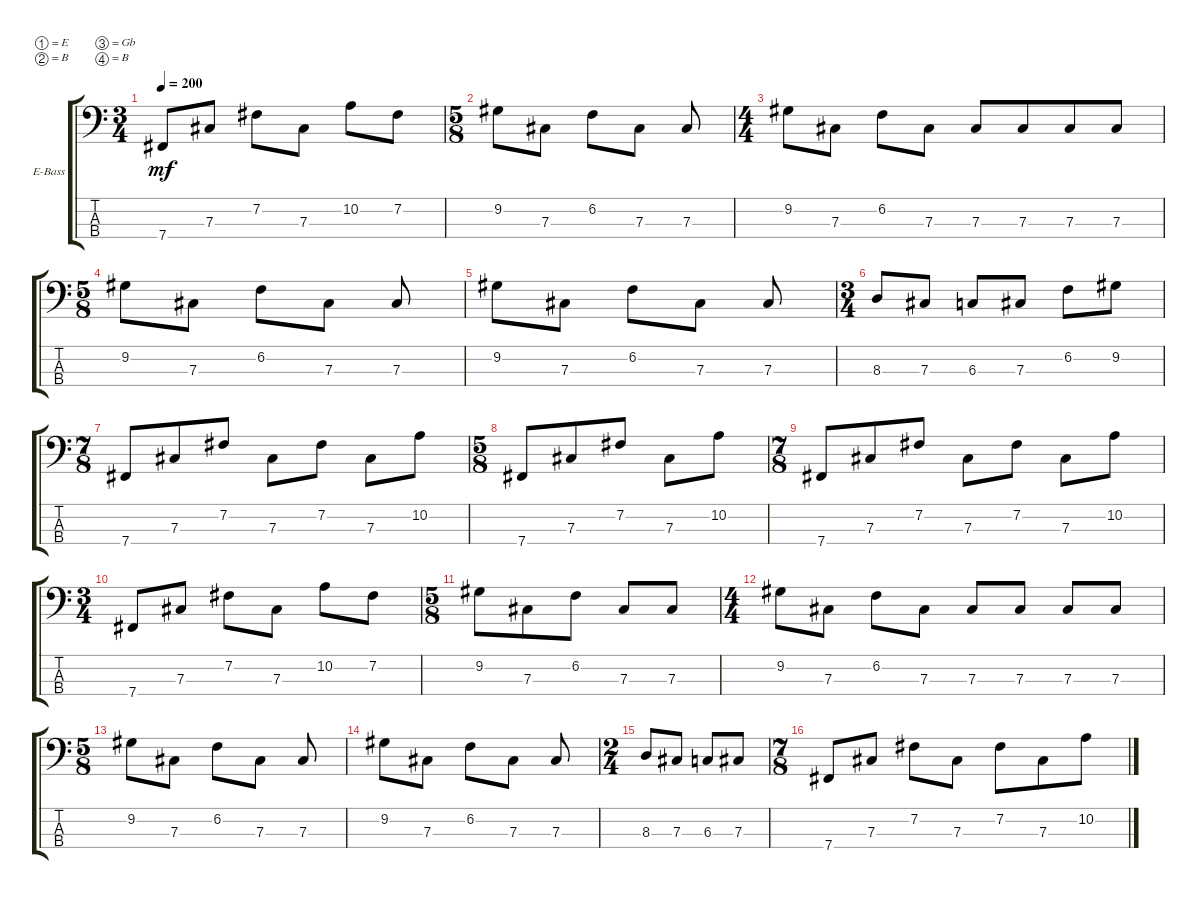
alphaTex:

\bracketExtendMode groupsimilarinstruments
\firstSystemTrackNameOrientation horizontal
\otherSystemsTrackNameOrientation horizontal
\track ("Electric Bass" "E-Bass") {instrument electricbassfinger}
\staff {score tabs}
\tuning (E2 B1 Gb1 B0)
\ts (3 4)
\beaming (8 2 2 2)
\tempo 200
\clef f4
\scale
0.333333
\ks c
7.4.8{dy mf} 7.3.8 7.2.8 7.3.8 10.2.8 7.2.8 |
\ts (5 8)
\beaming (8 2 2 1)
\scale
0.333333 9.2.8 7.3.8 6.2.8 7.3.8 7.3.8 |
\ts (4 4)
\beaming (8 2 2 4)
\scale
0.39527 9.2.8 7.3.8 6.2.8 7.3.8 7.3.8 7.3.8 7.3.8 7.3.8 |
\ts (5 8)
\beaming (8 2 2 1)
\scale
0.39527 9.2.8 7.3.8 6.2.8 7.3.8 7.3.8 |
\scale
0.209459 9.2.8 7.3.8 6.2.8 7.3.8 7.3.8 |
\ts (3 4)
\beaming (8 2 2 2)
\scale
0.333333 8.3.8 7.3.8 6.3.8 7.3.8 6.2.8 9.2.8 |
\ts (7 8)
\beaming (8 3 2 2)
\scale
0.333333 7.4.8 7.3.8 7.2.8 7.3.8 7.2.8 7.3.8 10.2.8 |
\ts (5 8)
\beaming (8 3 2)
\scale
0.333333 7.4.8 7.3.8 7.2.8 7.3.8 10.2.8 |
\ts (7 8)
\beaming (8 3 2 2)
\scale
0.333333 7.4.8 7.3.8 7.2.8 7.3.8 7.2.8 7.3.8 10.2.8 |
\ts (3 4)
\beaming (8 2 2 2)
\scale
0.333333 7.4.8 7.3.8 7.2.8 7.3.8 10.2.8 7.2.8 |
\ts (5 8)
\beaming (8 3 2)
\scale
0.333333 9.2.8 7.3.8 6.2.8 7.3.8 7.3.8 |
\ts (4 4)
\beaming (8 2 2 2 2)
\scale
0.39527 9.2.8 7.3.8 6.2.8 7.3.8 7.3.8 7.3.8 7.3.8 7.3.8 |
\ts (5 8)
\beaming (8 2 2 2)
\scale
0.39527 9.2.8 7.3.8 6.2.8 7.3.8 7.3.8 |
\scale
0.209459 9.2.8 7.3.8 6.2.8 7.3.8 7.3.8 |
\ts (2 4)
\beaming (8 2 2)
\scale
0.333333 8.3.8 7.3.8 6.3.8 7.3.8 |
\ts (7 8)
\beaming (8 2 2 3)
\scale
0.333333 7.4.8 7.3.8 7.2.8 7.3.8 7.2.8 7.3.8 10.2.8
